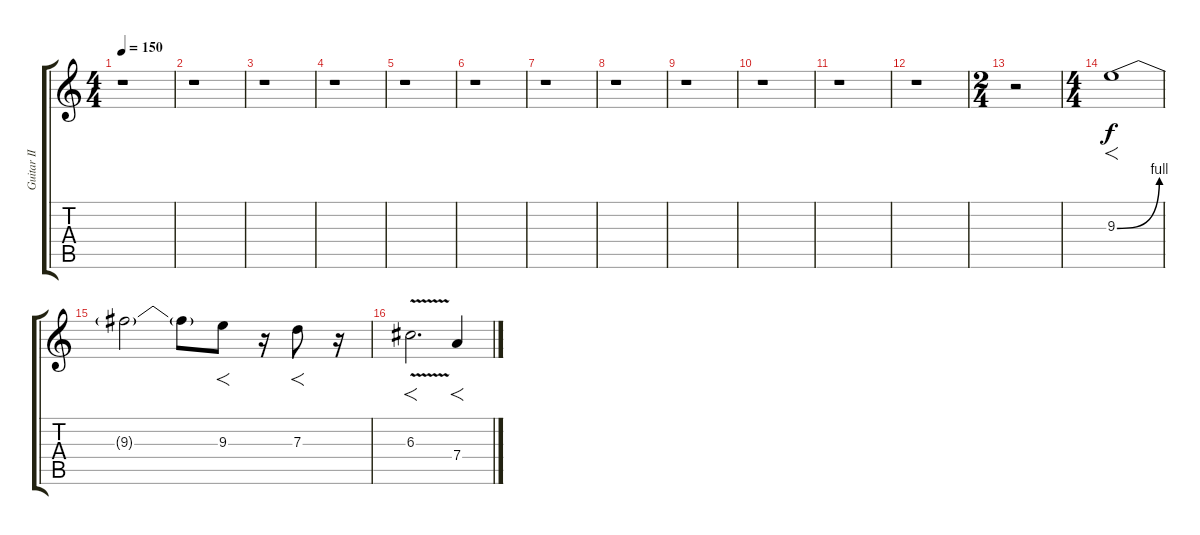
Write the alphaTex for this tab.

\track ("Guitar II Solo" "Guitar II ") {instrument overdrivenguitar}
\staff {score tabs}
\tuning (E4 B3 G3 D3 A2 E2) {hide}
\ts (4 4)
\tempo 150
\clef g2
\ks c
r.1{dy f} |
r.1 |
r.1 |
r.1 |
r.1 |
r.1 |
r.1 |
r.1 |
r.1 |
r.1 |
r.1 |
r.1 |
\ts (2 4)
r.2 |
\ts (4 4)
9.3{be (bend 0 0 60 4)}.1{f} |
9.3{t}.2 9.3{t}.8 9.3.8{f} r.16 7.3.8{f} r.16 |
6.3{v}.2{f d} 7.4.4{f}
